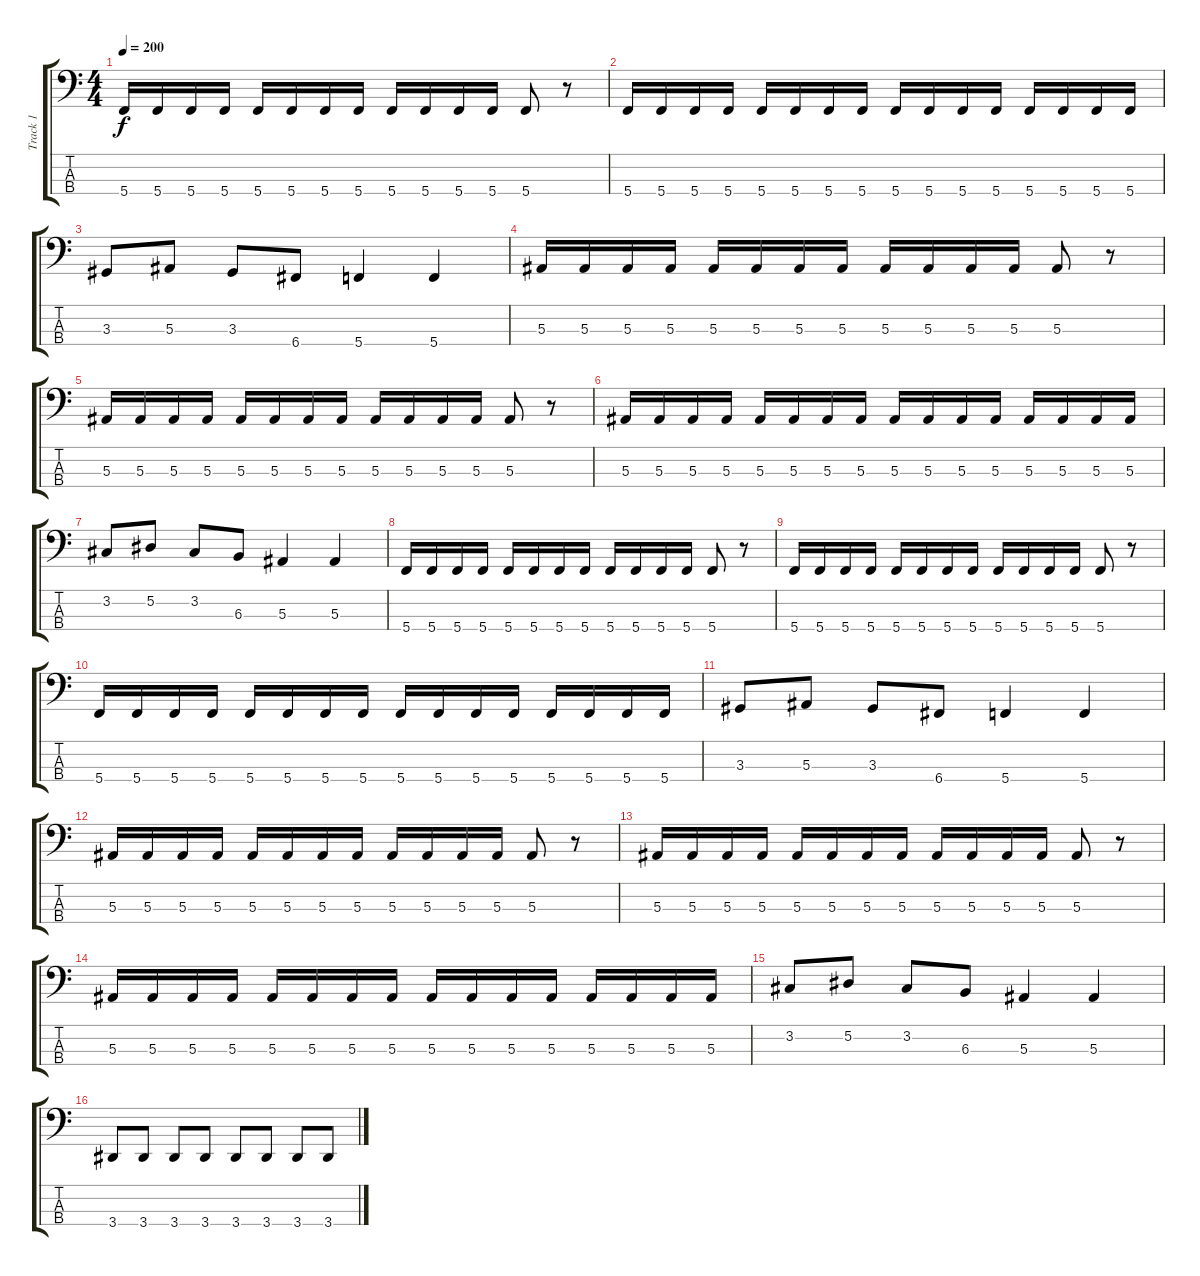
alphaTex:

\track ("Track 1" "Track 1") {instrument electricbasspick}
\staff {score tabs}
\tuning (Eb2 Bb1 F1 C1) {hide}
\ts (4 4)
\tempo 200
\clef f4
\ks c
5.4.16{dy f} 5.4.16 5.4.16 5.4.16 5.4.16 5.4.16 5.4.16 5.4.16 5.4.16 5.4.16 5.4.16 5.4.16 5.4.8 r.8 |
5.4.16 5.4.16 5.4.16 5.4.16 5.4.16 5.4.16 5.4.16 5.4.16 5.4.16 5.4.16 5.4.16 5.4.16 5.4.16 5.4.16 5.4.16 5.4.16 |
3.3.8 5.3.8 3.3.8 6.4.8 5.4.4 5.4.4 |
5.3.16 5.3.16 5.3.16 5.3.16 5.3.16 5.3.16 5.3.16 5.3.16 5.3.16 5.3.16 5.3.16 5.3.16 5.3.8 r.8 |
5.3.16 5.3.16 5.3.16 5.3.16 5.3.16 5.3.16 5.3.16 5.3.16 5.3.16 5.3.16 5.3.16 5.3.16 5.3.8 r.8 |
5.3.16 5.3.16 5.3.16 5.3.16 5.3.16 5.3.16 5.3.16 5.3.16 5.3.16 5.3.16 5.3.16 5.3.16 5.3.16 5.3.16 5.3.16 5.3.16 |
3.2.8 5.2.8 3.2.8 6.3.8 5.3.4 5.3.4 |
5.4.16 5.4.16 5.4.16 5.4.16 5.4.16 5.4.16 5.4.16 5.4.16 5.4.16 5.4.16 5.4.16 5.4.16 5.4.8 r.8 |
5.4.16 5.4.16 5.4.16 5.4.16 5.4.16 5.4.16 5.4.16 5.4.16 5.4.16 5.4.16 5.4.16 5.4.16 5.4.8 r.8 |
5.4.16 5.4.16 5.4.16 5.4.16 5.4.16 5.4.16 5.4.16 5.4.16 5.4.16 5.4.16 5.4.16 5.4.16 5.4.16 5.4.16 5.4.16 5.4.16 |
3.3.8 5.3.8 3.3.8 6.4.8 5.4.4 5.4.4 |
5.3.16 5.3.16 5.3.16 5.3.16 5.3.16 5.3.16 5.3.16 5.3.16 5.3.16 5.3.16 5.3.16 5.3.16 5.3.8 r.8 |
5.3.16 5.3.16 5.3.16 5.3.16 5.3.16 5.3.16 5.3.16 5.3.16 5.3.16 5.3.16 5.3.16 5.3.16 5.3.8 r.8 |
5.3.16 5.3.16 5.3.16 5.3.16 5.3.16 5.3.16 5.3.16 5.3.16 5.3.16 5.3.16 5.3.16 5.3.16 5.3.16 5.3.16 5.3.16 5.3.16 |
3.2.8 5.2.8 3.2.8 6.3.8 5.3.4 5.3.4 |
3.4.8 3.4.8 3.4.8 3.4.8 3.4.8 3.4.8 3.4.8 3.4.8
